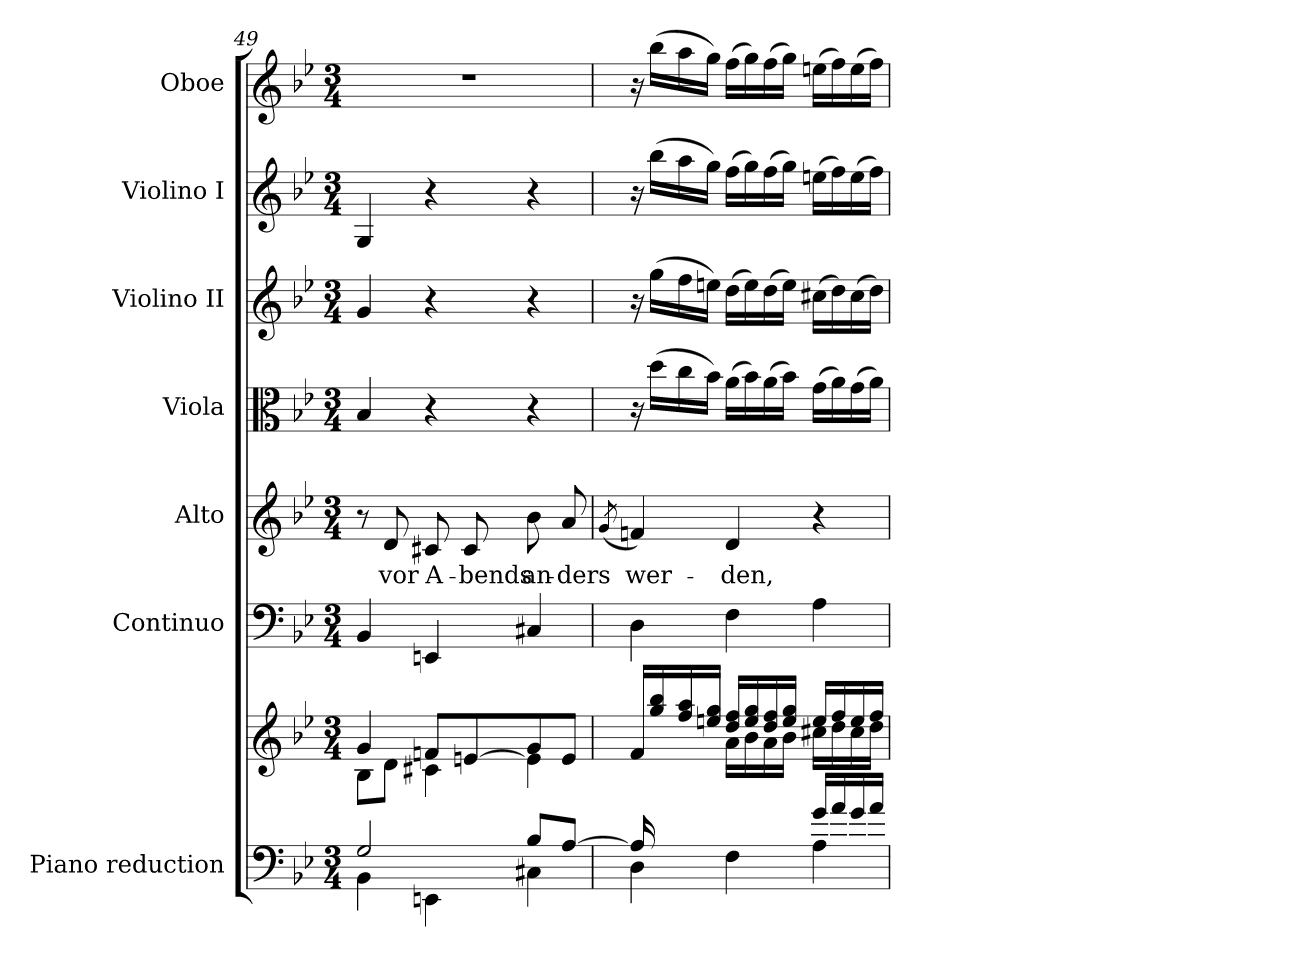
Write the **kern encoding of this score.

**kern	**kern	**kern	**kern	**text	**kern	**kern	**kern	**kern
*part7	*part7	*part6	*part5	*part5	*part4	*part3	*part2	*part1
*staff8	*staff7	*staff6	*staff5	*staff5	*staff4	*staff3	*staff2	*staff1
*I"Piano reduction	*	*I"Continuo	*I"Alto	*	*I"Viola	*I"Violino II	*I"Violino I	*I"Oboe
*I'Pno	*	*	*	*	*	*	*	*I'Ob
*clefF4	*clefG2	*clefF4	*clefG2	*	*clefC3	*clefG2	*clefG2	*clefG2
*k[b-e-]	*k[b-e-]	*k[b-e-]	*k[b-e-]	*	*k[b-e-]	*k[b-e-]	*k[b-e-]	*k[b-e-]
*M3/4	*M3/4	*M3/4	*M3/4	*	*M3/4	*M3/4	*M3/4	*M3/4
=49	=49	=49	=49	=49	=49	=49	=49	=49
*^	*^	*	*	*	*	*	*	*
2G/	4BB-\	4g/	8B-\L	4BB-/	8r	.	4B-/	4g/	4G/	2.r
!	!	!	!	!	!	!LO:LY:b	!	!	!	!
.	.	.	8d\J	.	8d/	vor	.	.	.	.
!	!	!	!	!	!	!LO:LY:b	!	!	!	!
.	4EEn\	8fn/L	4c#X\	4EEn/	8c#X/	A-	4r	4r	4r	.
!	!	!	!	!	!	!LO:LY:b	!	!	!	!
.	.	[8en/	.	.	8c#/	-bends	.	.	.	.
!	!	!	!	!	!	!LO:LY:b	!	!	!	!
8B-/L	4C#X\	8g/	4e\]	4C#X/	8b-\	an-	4r	4r	4r	.
!	!	!	!	!	!	!LO:LY:b	!	!	!	!
[8A/J	.	8e/J	.	.	8a/	-ders	.	.	.	.
*v	*v	*	*	*	*	*	*	*	*	*
!!LO:PB:g=z
=50	=50	=50	=50	=50	=50	=50	=50	=50	=50
.	.	.	.	(<8qg/	.	.	.	.	.
*^	*	*	*	*	*	*	*	*	*
*	*^	*	*	*	*	*	*	*	*	*
!	!	!	!	!	!	!	!LO:LY:b	!	!	!	!
16A/LL]	4ryy	4D\	16f/LL	16ryy	4D\	4fn/)	wer-	16r	16r	16r	16r
2ryy	.	.	16gg/ 16bb-/	16dd\	.	.	.	(>16dd\LL	(>16gg\LL	(>16bb-\LL	(>16bb-\LL
.	.	.	16ff/ 16aa/	16ccn\	.	.	.	16cc\	16ff\	16aa\	16aa\
.	.	.	16een/ 16gg/JJ	16b-\JJ	.	.	.	16b-\JJ)	16een\JJ)	16gg\JJ)	16gg\JJ)
!	!	!	!	!	!	!	!LO:LY:b	!	!	!	!
.	4ryy	4F\	16dd/ 16ff/LL	16a\LL	4F\	4d/	-den,	(>16a\LL	(>16dd\LL	(>16ff\LL	(>16ff\LL
.	.	.	16ee/ 16gg/	16b-\	.	.	.	16b-\)	16ee\)	16gg\)	16gg\)
.	.	.	16dd/ 16ff/	16a\	.	.	.	(>16a\	(>16dd\	(>16ff\	(>16ff\
.	.	.	16ee/ 16gg/JJ	16b-\JJ	.	.	.	16b-\JJ)	16ee\JJ)	16gg\JJ)	16gg\JJ)
.	16g/LL	4A\	16ee/LL	16cc#X\LL	4A\	4r	.	(>16g\LL	(>16cc#X\LL	(>16een\LL	(>16een\LL
8.ryy	16a/	.	16ff/	16dd\	.	.	.	16a\)	16dd\)	16ff\)	16ff\)
.	16g/	.	16ee/	16cc#\	.	.	.	(>16g\	(>16cc#\	(>16ee\	(>16ee\
.	16a/JJ	.	16ff/JJ	16dd\JJ	.	.	.	16a\JJ)	16dd\JJ)	16ff\JJ)	16ff\JJ)
*v	*v	*v	*	*	*	*	*	*	*	*	*
*	*v	*v	*	*	*	*	*	*	*
=	=	=	=	=	=	=	=	=
*-	*-	*-	*-	*-	*-	*-	*-	*-
